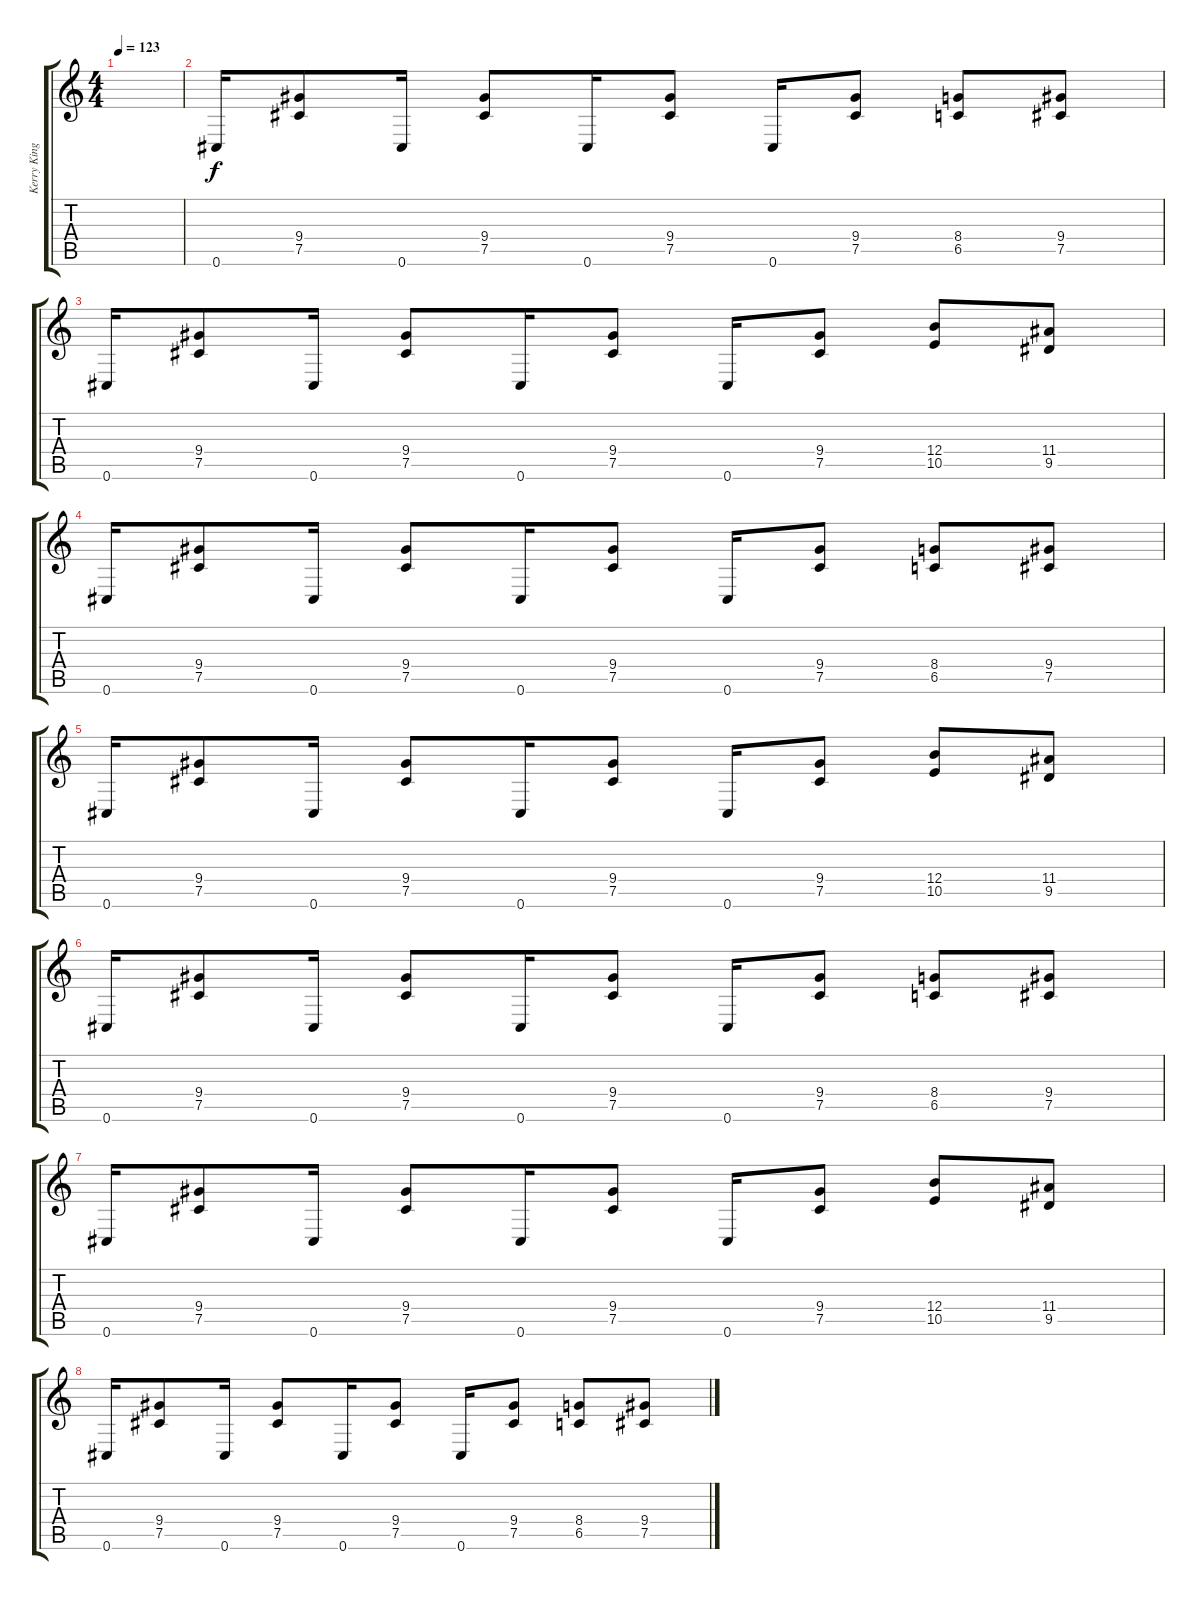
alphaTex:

\track ("Kerry King" "Kerry King") {instrument distortionguitar}
\staff {score tabs}
\tuning (Db4 Ab3 E3 B2 Gb2 Db2) {hide}
\ts (4 4)
\tempo 123
\clef g2
\ks c
|
0.6.16 (9.4 7.5).8 0.6.16 (9.4 7.5).8 0.6.16 (9.4 7.5).8 0.6.16 (9.4 7.5).8 (8.4 6.5).8 (9.4 7.5).8 |
0.6.16 (9.4 7.5).8 0.6.16 (9.4 7.5).8 0.6.16 (9.4 7.5).8 0.6.16 (9.4 7.5).8 (12.4 10.5).8 (11.4 9.5).8 |
0.6.16 (9.4 7.5).8 0.6.16 (9.4 7.5).8 0.6.16 (9.4 7.5).8 0.6.16 (9.4 7.5).8 (8.4 6.5).8 (9.4 7.5).8 |
0.6.16 (9.4 7.5).8 0.6.16 (9.4 7.5).8 0.6.16 (9.4 7.5).8 0.6.16 (9.4 7.5).8 (12.4 10.5).8 (11.4 9.5).8 |
0.6.16 (9.4 7.5).8 0.6.16 (9.4 7.5).8 0.6.16 (9.4 7.5).8 0.6.16 (9.4 7.5).8 (8.4 6.5).8 (9.4 7.5).8 |
0.6.16 (9.4 7.5).8 0.6.16 (9.4 7.5).8 0.6.16 (9.4 7.5).8 0.6.16 (9.4 7.5).8 (12.4 10.5).8 (11.4 9.5).8 |
0.6.16 (9.4 7.5).8 0.6.16 (9.4 7.5).8 0.6.16 (9.4 7.5).8 0.6.16 (9.4 7.5).8 (8.4 6.5).8 (9.4 7.5).8
